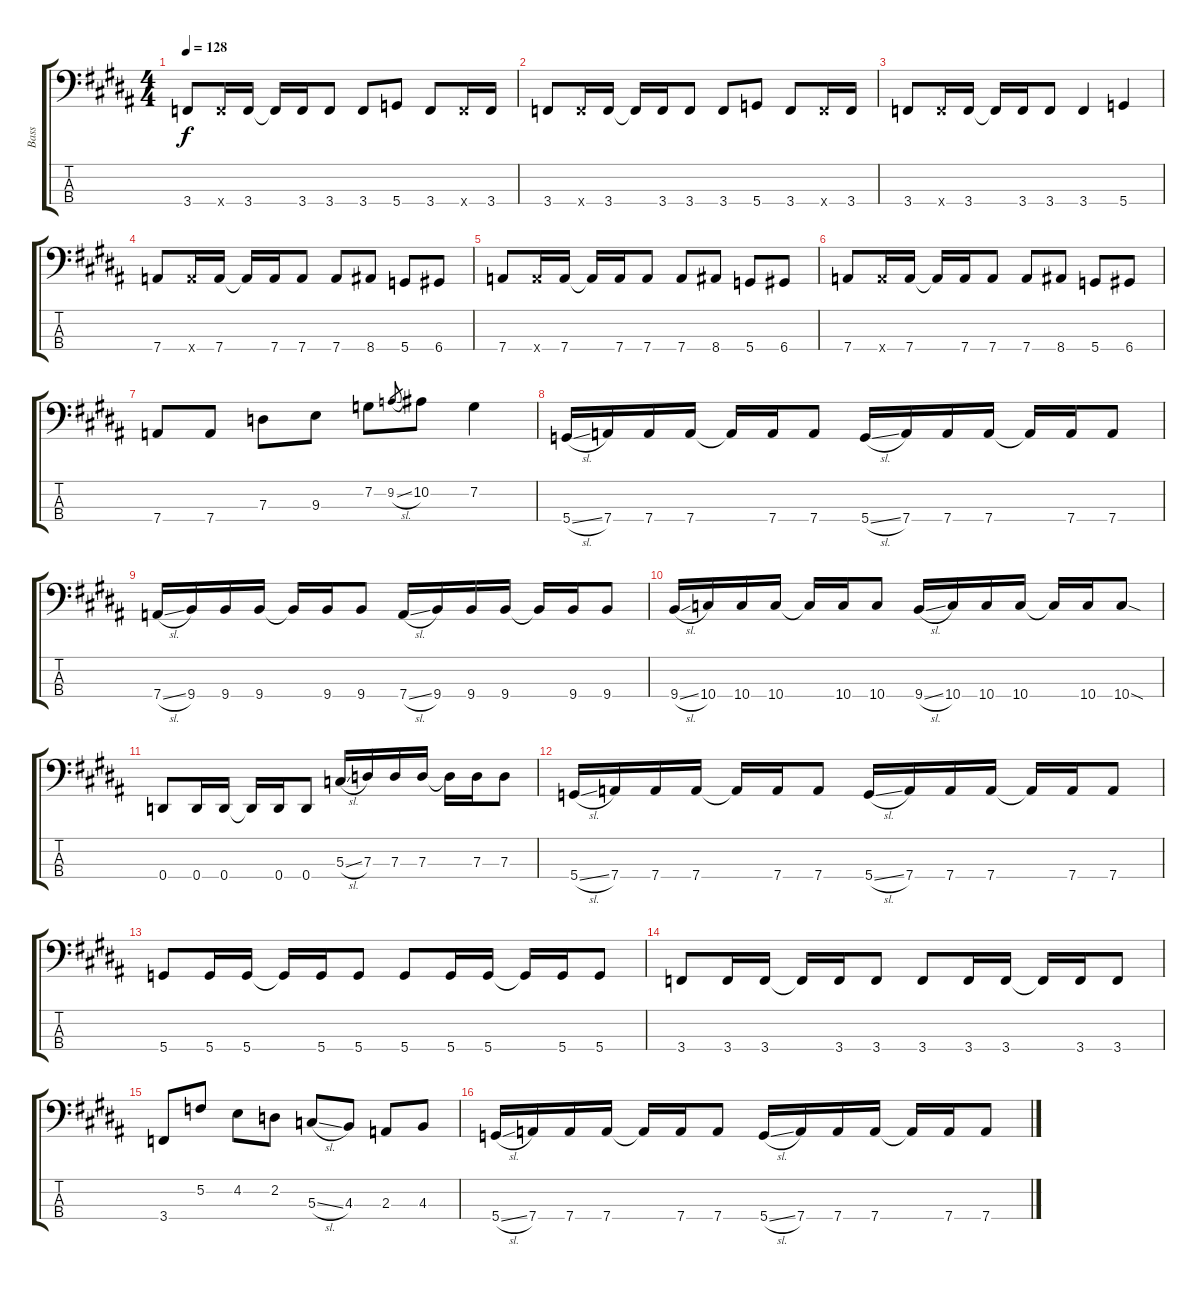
\track ("Bass" "Bass") {instrument electricbasspick}
\staff {score tabs}
\tuning (F2 C2 G1 D1) {hide}
\ts (4 4)
\tempo 128
\clef f4
\ks g#minor
3.4.8{dy f} 3.4{x}.16 3.4.16 3.4{t}.16 3.4.16 3.4.8 3.4.8 5.4.8 3.4.8 3.4{x}.16 3.4.16 |
3.4.8 3.4{x}.16 3.4.16 3.4{t}.16 3.4.16 3.4.8 3.4.8 5.4.8 3.4.8 3.4{x}.16 3.4.16 |
3.4.8 3.4{x}.16 3.4.16 3.4{t}.16 3.4.16 3.4.8 3.4.4 5.4.4 |
\ks b
7.4.8 7.4{x}.16 7.4.16 7.4{t}.16 7.4.16 7.4.8 7.4.8 8.4.8 5.4.8 6.4.8 |
\ks g#minor
7.4.8 7.4{x}.16 7.4.16 7.4{t}.16 7.4.16 7.4.8 7.4.8 8.4.8 5.4.8 6.4.8 |
7.4.8 7.4{x}.16 7.4.16 7.4{t}.16 7.4.16 7.4.8 7.4.8 8.4.8 5.4.8 6.4.8 |
7.4.8 7.4.8 7.3.8 9.3.8 7.2.8 9.2{sl}.8{gr} 10.2.8 7.2.4 |
\ks b
5.4{sl}.16 7.4.16 7.4.16 7.4.16 7.4{t}.16 7.4.16 7.4.8 5.4{sl}.16 7.4.16 7.4.16 7.4.16 7.4{t}.16 7.4.16 7.4.8 |
\ks g#minor
7.4{sl}.16 9.4.16 9.4.16 9.4.16 9.4{t}.16 9.4.16 9.4.8 7.4{sl}.16 9.4.16 9.4.16 9.4.16 9.4{t}.16 9.4.16 9.4.8 |
9.4{sl}.16 10.4.16 10.4.16 10.4.16 10.4{t}.16 10.4.16 10.4.8 9.4{sl}.16 10.4.16 10.4.16 10.4.16 10.4{t}.16 10.4.16 10.4{sod}.8 |
0.4.8 0.4.16 0.4.16 0.4{t}.16 0.4.16 0.4.8 5.3{sl}.16 7.3.16 7.3.16 7.3.16 7.3{t}.16 7.3.16 7.3.8 |
\ks b
5.4{sl}.16 7.4.16 7.4.16 7.4.16 7.4{t}.16 7.4.16 7.4.8 5.4{sl}.16 7.4.16 7.4.16 7.4.16 7.4{t}.16 7.4.16 7.4.8 |
\ks g#minor
5.4.8 5.4.16 5.4.16 5.4{t}.16 5.4.16 5.4.8 5.4.8 5.4.16 5.4.16 5.4{t}.16 5.4.16 5.4.8 |
3.4.8 3.4.16 3.4.16 3.4{t}.16 3.4.16 3.4.8 3.4.8 3.4.16 3.4.16 3.4{t}.16 3.4.16 3.4.8 |
3.4.8 5.2.8 4.2.8 2.2.8 5.3{sl}.8 4.3.8 2.3.8 4.3.8 |
\ks b
5.4{sl}.16 7.4.16 7.4.16 7.4.16 7.4{t}.16 7.4.16 7.4.8 5.4{sl}.16 7.4.16 7.4.16 7.4.16 7.4{t}.16 7.4.16 7.4.8
